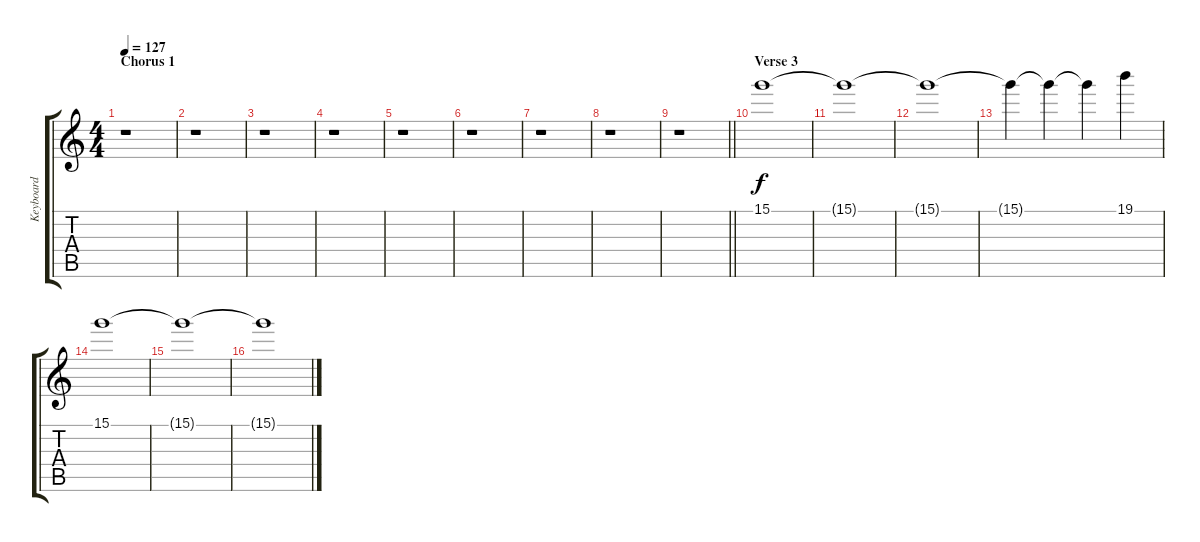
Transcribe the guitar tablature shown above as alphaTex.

\track ("Keyboard" "Keyboard") {instrument whistle}
\staff {score tabs}
\tuning (E5 B3 G3 D3 A2 E2) {hide}
\ts (4 4)
\section ("" "Chorus 1")
\tempo 127
\clef g2
\ks c
r.1{dy f} |
r.1 |
r.1 |
r.1 |
r.1 |
r.1 |
r.1 |
r.1 |
\barLineRight lightlight
r.1 |
\section ("" "Verse 3")
15.1.1 |
15.1{t}.1 |
15.1{t}.1 |
15.1{t}.4 15.1{t}.4 15.1{t}.4 19.1.4 |
15.1.1 |
15.1{t}.1 |
15.1{t}.1
